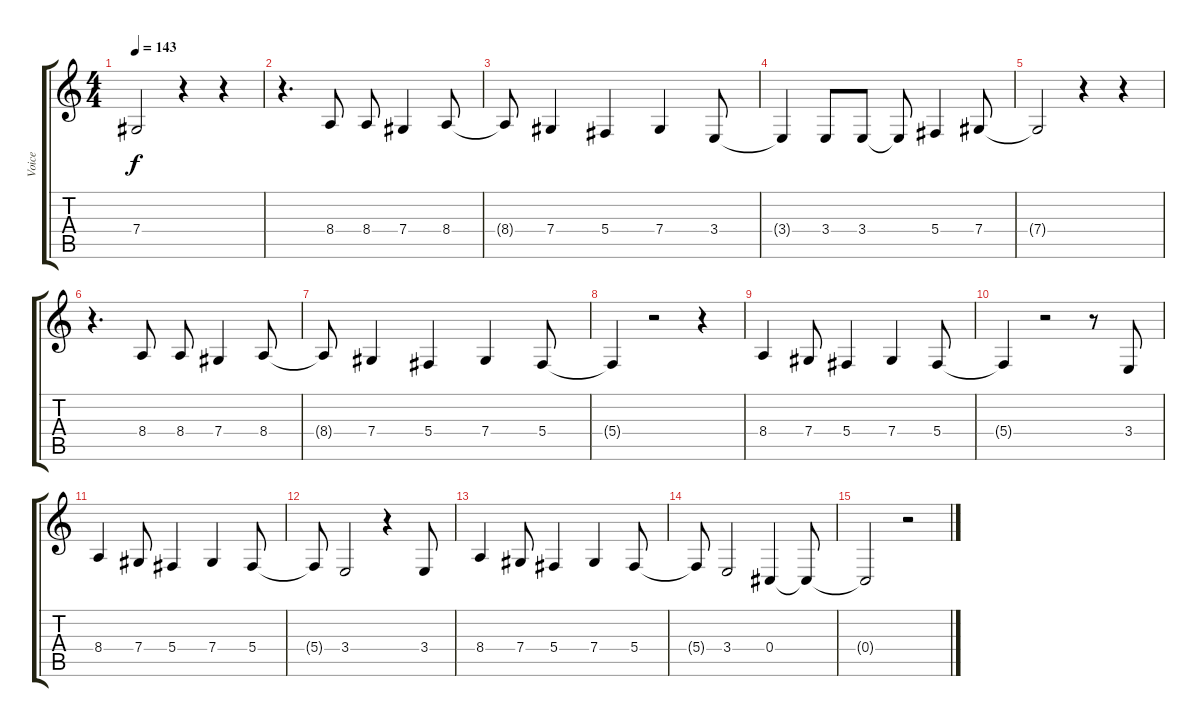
\track ("Voice" "Voice") {instrument cello}
\staff {score tabs}
\tuning (Eb4 Bb3 Gb3 Db3 Ab2 Db2) {hide}
\ts (4 4)
\tempo 143
\clef g2
\ks c
7.4{t}.2{dy f} r.4 r.4 |
r.4{d} 8.4.8 8.4.8 7.4.4 8.4.8 |
8.4{t}.8 7.4.4 5.4.4 7.4.4 3.4.8 |
3.4{t}.4{volume 13} 3.4.8 3.4.8 3.4{t}.8 5.4.4 7.4.8 |
7.4{t}.2 r.4 r.4 |
r.4{d} 8.4.8 8.4.8 7.4.4 8.4.8 |
8.4{t}.8 7.4.4 5.4.4 7.4.4 5.4.8 |
5.4{t}.4 r.2 r.4 |
8.4.4 7.4.8 5.4.4 7.4.4 5.4.8 |
5.4{t}.4 r.2 r.8 3.4.8 |
8.4.4 7.4.8 5.4.4 7.4.4 5.4.8 |
5.4{t}.8 3.4.2 r.4 3.4.8 |
8.4.4 7.4.8 5.4.4 7.4.4 5.4.8 |
5.4{t}.8 3.4.2 0.4.4 0.4{t}.8 |
0.4{t}.2 r.2
